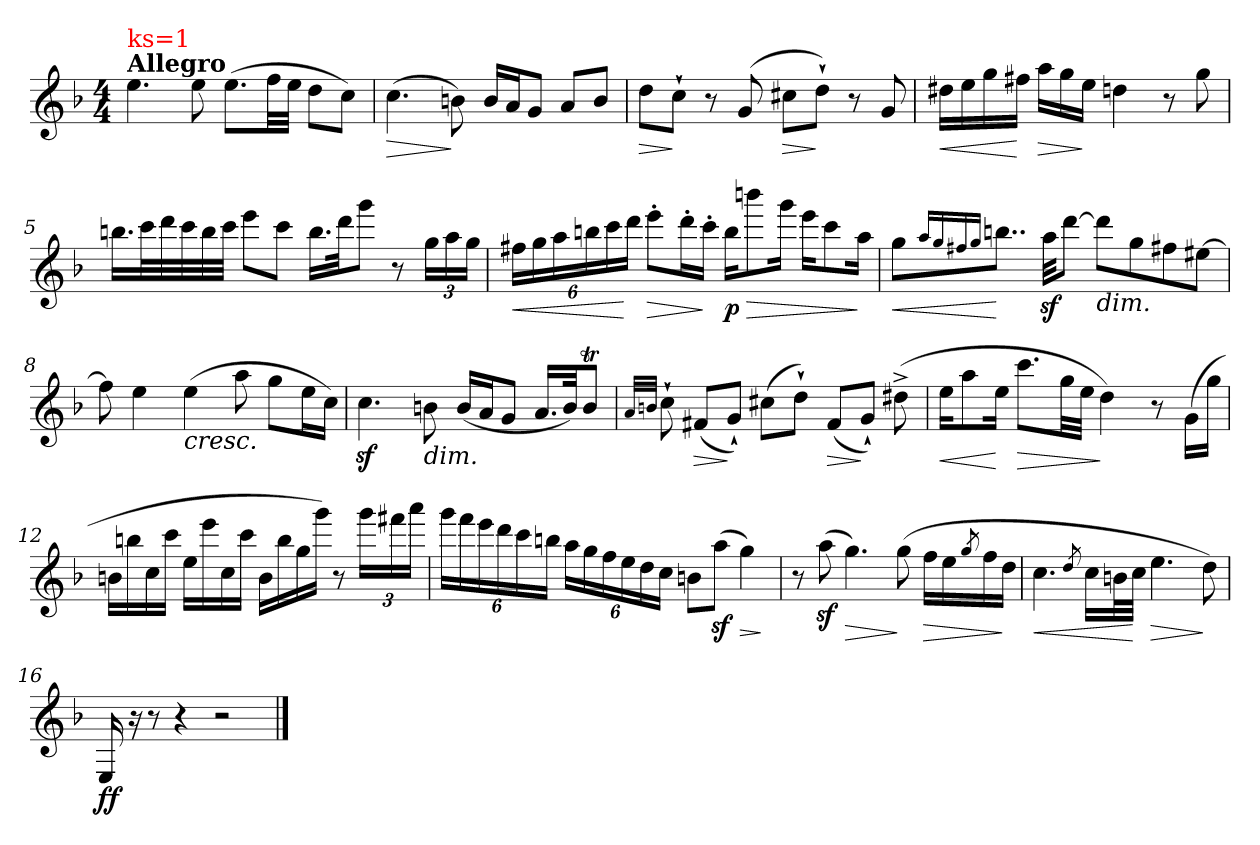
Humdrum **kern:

**kern	**dynam
*part1	*part1
*staff1	*staff1
*clefG2	*
*k[b-]	*
*F:	*
*M4/4	*
=1	=1
!LO:TX:a:B:t=Allegro	!
!LO:TX:a:color=#FF0000:t=ks=1	!
4.ee\	.
8ee\	.
(>8.ee\L	.
32ff\LL	.
32ee\JJJ	.
8dd\L	.
8cc\J)	.
=2	=2
!	!LO:HP:b
(>4.cc\	>
8bn\)	]
16b/LL	.
16a/J	.
8g/J	.
8a/L	.
8b/J	.
=3	=3
!	!LO:HP:b
8dd\L	>
8cc`>\J	]
8r	.
(8g/	.
!	!LO:HP:b
8cc#X\L	>
8dd`>\J)	]
8r	.
8g/	.
!!LO:LB:g=z
=4	=4
!	!LO:HP:b
16dd#X\LL	<
16ee\	.
16gg\	.
16ff#X\JJ	[
!	!LO:HP:b
16aa\LL	>
16gg\	.
16ee\JJ	]
4ddn\	.
8r	.
8gg\	.
=5	=5
16.bbn\LL	.
32ccc\L	.
32ddd\	.
32ccc\	.
32bb\	.
32ccc\JJJ	.
8eee\L	.
8ccc\J	.
16.bb\LL	.
32ddd\Jk	.
8ggg\J	.
8r	.
24gg\LL	.
24aa\	.
24gg\JJ	.
!!LO:LB:g=z
=6	=6
!	!LO:HP:b
24ff#X\LL	<
24gg\	.
24aa\	.
24bbn\	.
24ccc\	.
24ddd\JJ	[
!	!LO:HP:b
8eee'>\L	>
16ddd'>\L	.
16ccc'>\JJ	]
!	!LO:DY:b
16bb\KL	p
!	!LO:HP:b
8bbbn\	>
16ggg\Jk	.
16eee\KL	.
8ccc\	.
16aa\Jk	]
=7	=7
!	!LO:HP:b
8gg\L	<
16qaa/LL	.
16qgg/	.
16qff#X/	.
16qgg/JJ	.
8..bbn\J	[
32aaz<\KKL	.
[8ddd\J	.
!LO:TX:b:i:t=dim.	!
8ddd\L]	.
8gg\	.
8ff#\	.
[8ee#Xi\J	.
=8	=8
8ff\]	.
4ee\	.
!LO:TX:b:i:t=cresc.	!
(>4ee\	.
8aa\	.
8gg\L	.
16ee\L	.
16cc\JJ)	.
!!LO:LB:g=z
=9	=9
4.ccz<\	.
!LO:TX:b:i:t=dim.	!
8bn\	.
(<16b/LL	.
16a/J	.
8g/J	.
16.a/LL	.
32b/Jk)	.
8bt/J	.
=10	=10
32qa/LLL	.
32qbn/JJJ	.
8cc`>\	.
!	!LO:HP:b
(<8f#X/L	>
8g`</J)	]
(>8cc#X\L	.
8dd`>\J)	.
!	!LO:HP:b
(<8f#/L	>
8g`</J)	]
(>8dd#X^>\	.
=11	=11
!	!LO:HP:b
16ee\KL	<
8aa\	.
16ee\Jk	[
!	!LO:HP:b
8.ccc\L	>
32gg\LL	.
32ee\JJJ	.
4dd\)	]
8r	.
(<16g\LL	.
16gg\JJ	.
!!LO:LB:g=z
=12	=12
16bn\LL	.
16bbn\	.
16cc\	.
16ccc\JJ	.
16ee\LL	.
16eee\	.
16cc\	.
16ccc\JJ	.
16b\LL	.
16bb\	.
16gg\	.
16ggg\JJ)	.
8r	.
24ggg\LL	.
24fff#X\	.
24aaa\JJ	.
=13	=13
24ggg\LL	.
24fff\	.
24eee\	.
24ddd\	.
24ccc\	.
24bbn\JJ	.
24aa\LL	.
24gg\	.
24ff\	.
24ee\	.
24dd\	.
24cc\JJ	.
8bn\L	.
(>8aaz<\J	.
!	!LO:HP:b
4gg\)	>
.	]
!!LO:LB:g=z
=14	=14
8r	.
(>8aaz<\	.
!	!LO:HP:b
4.gg\)	>
(>8gg\	]
!	!LO:HP:b
16ff\LL	>
16ee\	.
8qgg/	.
16ff\	.
16dd\JJ	]
=15	=15
!	!LO:HP:b
4.cc\	<
8qdd/	.
16cc\LL	.
32bn\L	.
32cc\JJJ	[
!	!LO:HP:b
4.ee\	>
8dd\)	]
=16	=16
!	!LO:DY:b
16E/	ff
16r	.
8r	.
4r	.
2r	.
==	==
*-	*-
